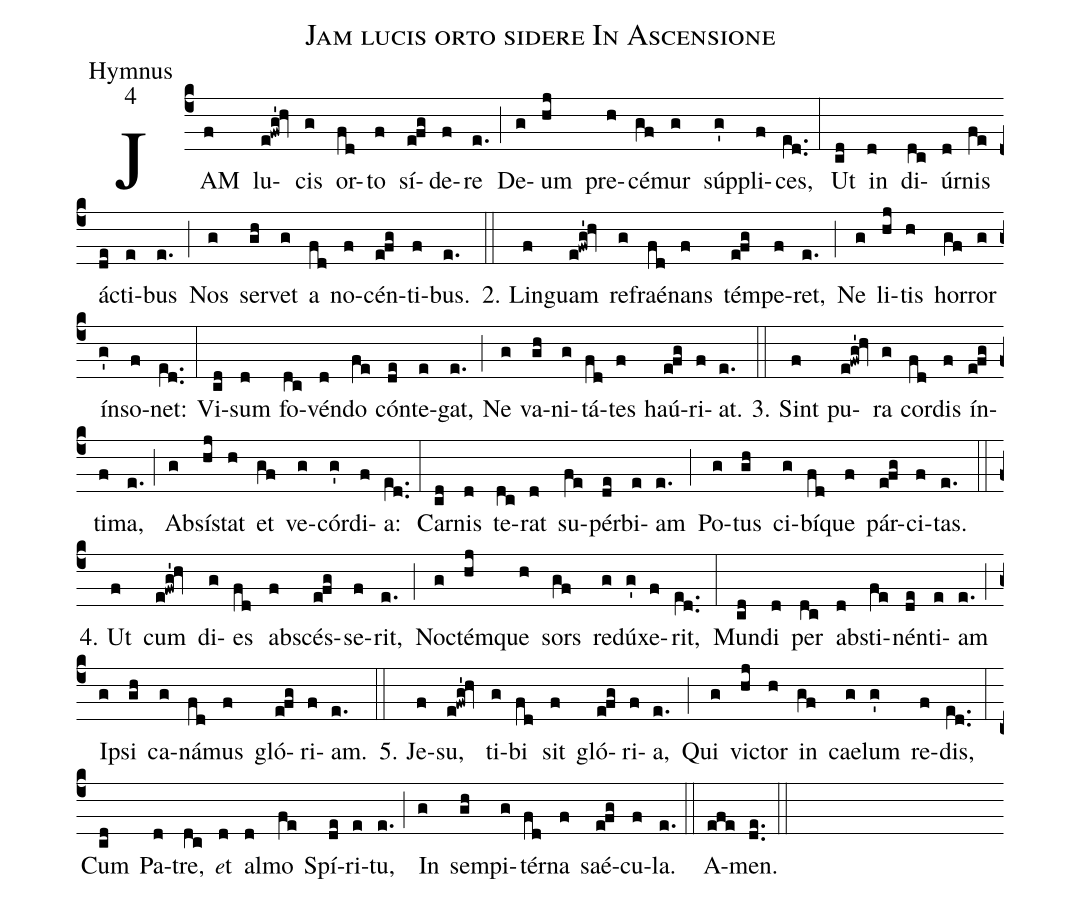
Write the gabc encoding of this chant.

name:Jam lucis orto sidere In Ascensione;
office-part:Hymnus;
mode:4;
%%
(c4)JAM(f) lu(e!fwg'!hv)cis(g) or(fd)to(f) sí(efg)de(f)re(e.) (;)
De(g)um(hj) pre(h)cé(gf)mur(g) súp(g')pli(f)ces,(e[ll:1]d..) (:)
Ut(cd) in(d) di(dc)úr(d)nis(fe) á(de)cti(e)bus(e.) (;)
Nos(g) ser(gh)vet(g) a(fd) no(f)cén(efg)ti(f)bus.(e.) (::)

2. Lin(f)guam(e!fwg'!hv) re(g)fraé(fd)nans(f) tém(efg)pe(f)ret,(e.) (;)
Ne(g) li(hj)tis(h) hor(gf)ror(g) ín(g')so(f)net:(e[ll:1]d..) (:)
Vi(cd)sum(d) fo(dc)vén(d)do(fe) cón(de)te(e)gat,(e.) (;)
Ne(g) va(gh)ni(g)tá(fd)tes(f) haú(efg)ri(f)at.(e.) (::)

3. Sint(f) pu(e!fwg'!hv)ra(g) cor(fd)dis(f) ín(efg)ti(f)ma,(e.) (;)
Ab(g)sí(hj)stat(h) et(gf) ve(g)cór(g')di(f)a:(e[ll:1]d..) (:)
Car(cd)nis(d) te(dc)rat(d) su(fe)pér(de)bi(e)am(e.) (;)
Po(g)tus(gh) ci(g)bí(fd)que(f) pár(efg)ci(f)tas.(e.) (::)

4. Ut(f) cum(e!fwg'!hv) di(g)es(fd) ab(f)scés(efg)se(f)rit,(e.) (;)
No(g)ctém(hj)que(h) sors(gf) re(g)dú(g')xe(f)rit,(e[ll:1]d..) (:)
Mun(cd)di(d) per(dc) ab(d)sti(fe)nén(de)ti(e)am(e.) (;)
I(g)psi(gh) ca(g)ná(fd)mus(f) gló(efg)ri(f)am.(e.) (::)

5. Je(f)su,(e!fwg'!hv) ti(g)bi(fd) sit(f) gló(efg)ri(f)a,(e.) (;)
Qui(g) vi(hj)ctor(h) in(gf) cae(g)lum(g') re(f)dis,(e[ll:1]d..) (:)
Cum(cd) Pa(d)tre,(dc) <e>e</e>t(d) al(d)mo(fe) Spí(de)ri(e)tu,(e.) (;)
In(g) sem(gh)pi(g)tér(fd)na(f) saé(efg)cu(f)la.(e.) (::)
A(efe)men.(de..) (::)
